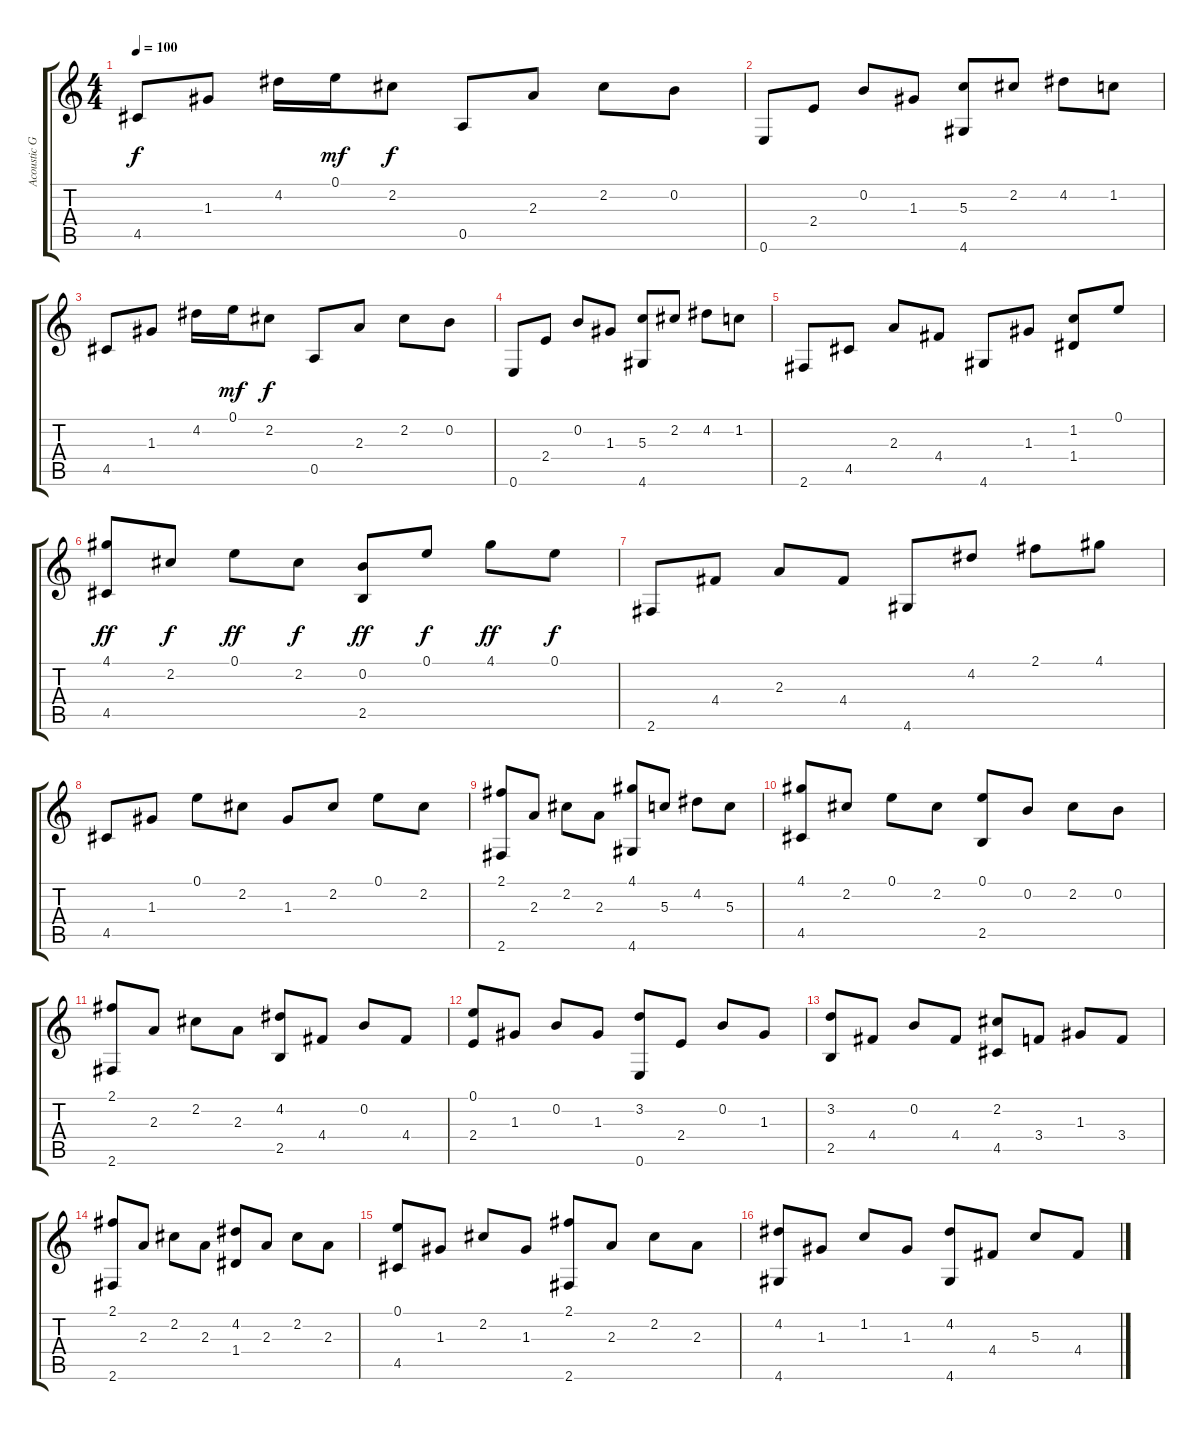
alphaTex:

\track ("Acoustic Guitar (Steel)" "Acoustic G") {instrument acousticguitarsteel}
\staff {score tabs}
\tuning (E4 B3 G3 D3 A2 E2) {hide}
\ts (4 4)
\tempo 100
\clef g2
\ks c
4.5.8{dy f} 1.3.8 4.2.16 0.1.16{dy mf} 2.2.8{dy f} 0.5.8 2.3.8 2.2.8 0.2.8 |
0.6.8 2.4.8 0.2.8 1.3.8 (5.3 4.6).8 2.2.8 4.2.8 1.2.8 |
4.5.8 1.3.8 4.2.16 0.1.16{dy mf} 2.2.8{dy f} 0.5.8 2.3.8 2.2.8 0.2.8 |
0.6.8 2.4.8 0.2.8 1.3.8 (5.3 4.6).8 2.2.8 4.2.8 1.2.8 |
2.6.8 4.5.8 2.3.8 4.4.8 4.6.8 1.3.8 (1.2 1.4).8 0.1.8 |
(4.1 4.5).8{dy ff} 2.2.8{dy f} 0.1.8{dy ff} 2.2.8{dy f} (0.2 2.5).8{dy ff} 0.1.8{dy f} 4.1.8{dy ff} 0.1.8{dy f} |
2.6.8 4.4.8 2.3.8 4.4.8 4.6.8 4.2.8 2.1.8 4.1.8 |
4.5.8 1.3.8 0.1.8 2.2.8 1.3.8 2.2.8 0.1.8 2.2.8 |
(2.1 2.6).8 2.3.8 2.2.8 2.3.8 (4.1 4.6).8 5.3.8 4.2.8 5.3.8 |
(4.1 4.5).8 2.2.8 0.1.8 2.2.8 (0.1 2.5).8 0.2.8 2.2.8 0.2.8 |
(2.1 2.6).8 2.3.8 2.2.8 2.3.8 (4.2 2.5).8 4.4.8 0.2.8 4.4.8 |
(0.1 2.4).8 1.3.8 0.2.8 1.3.8 (3.2 0.6).8 2.4.8 0.2.8 1.3.8 |
(3.2 2.5).8 4.4.8 0.2.8 4.4.8 (2.2 4.5).8 3.4.8 1.3.8 3.4.8 |
(2.1 2.6).8 2.3.8 2.2.8 2.3.8 (4.2 1.4).8 2.3.8 2.2.8 2.3.8 |
(0.1 4.5).8 1.3.8 2.2.8 1.3.8 (2.1 2.6).8 2.3.8 2.2.8 2.3.8 |
(4.2 4.6).8 1.3.8 1.2.8 1.3.8 (4.2 4.6).8 4.4.8 5.3.8 4.4.8
